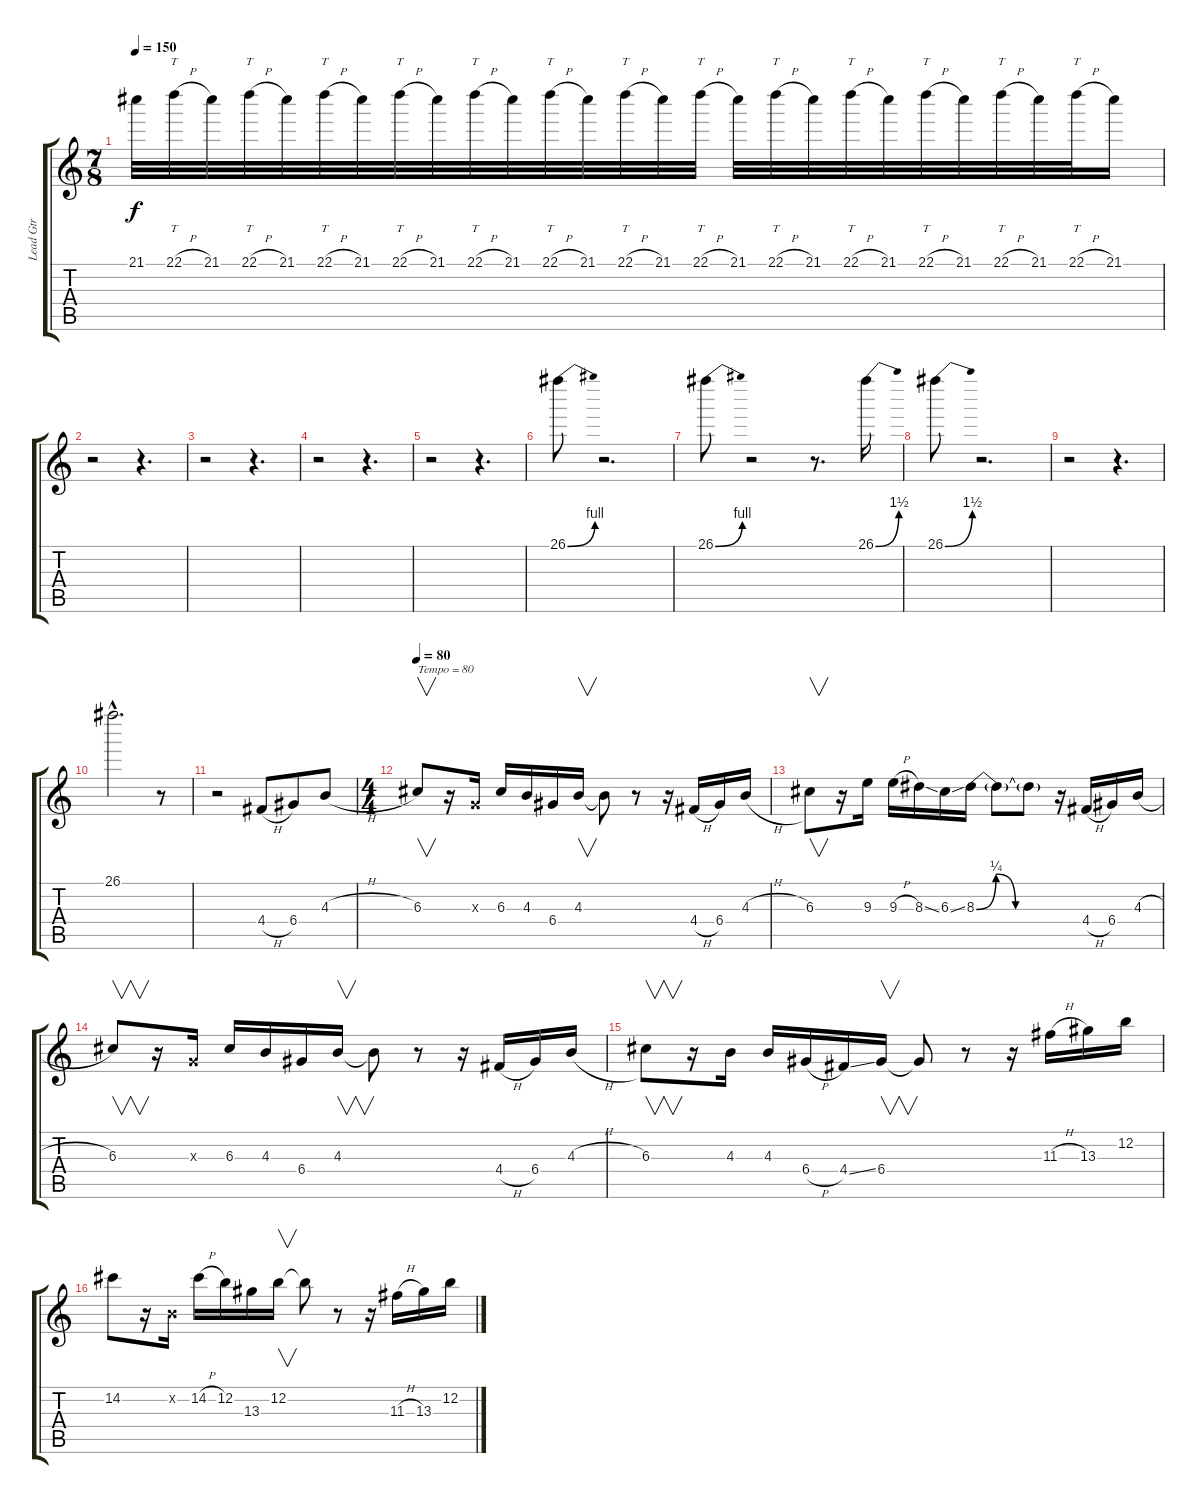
\track ("Lead Gtr" "Lead Gtr") {instrument distortionguitar}
\staff {score tabs}
\tuning (E4 B3 G3 D3 A2 E2) {hide}
\ts (7 8)
\tempo 150
\clef g2
\ks c
21.1.32{dy f} 22.1{h}.32{tt} 21.1.32 22.1{h}.32{tt} 21.1.32 22.1{h}.32{tt} 21.1.32 22.1{h}.32{tt} 21.1.32 22.1{h}.32{tt} 21.1.32 22.1{h}.32{tt} 21.1.32 22.1{h}.32{tt} 21.1.32 22.1{h}.32{tt} 21.1.32 22.1{h}.32{tt} 21.1.32 22.1{h}.32{tt} 21.1.32 22.1{h}.32{tt} 21.1.32 22.1{h}.32{tt} 21.1.32 22.1{h}.32{tt} 21.1.16 |
r.2 r.4{d} |
r.2 r.4{d} |
r.2 r.4{d} |
r.2 r.4{d} |
26.1{be (bend 0 0 60 4)}.8 r.2{d} |
26.1{be (bend 0 0 60 4)}.8 r.2 r.8{d} 26.1{be (bend 0 0 60 6)}.16 |
26.1{be (bend 0 0 60 6)}.8 r.2{d} |
r.2 r.4{d} |
26.1{hac}.2{d volume 0} r.8 |
r.2 4.4{h}.8{volume 16} 6.4.8 4.3{h}.8 |
\ts (4 4)
\tempo 80
6.3.8{v txt "Tempo = 80"} r.16 0.3{x}.16 6.3.16 4.3.16 6.4.16 4.3.16{v} 4.3{t}.8 r.8 r.16 4.4{h}.16 6.4.16 4.3{h}.16 |
6.3.8{v} r.16 9.3.16 9.3{h}.16 8.3{ss}.16 6.3{ss}.16 8.3{be (custom 0 0 15 1 30 0 60 0)}.16 8.3{t}.8 8.3{t}.8 r.16 4.4{h}.16 6.4.16 4.3{h}.16 |
6.3.8{v} r.16 0.3{x}.16 6.3.16 4.3.16 6.4.16 4.3.16{v} 4.3{t}.8 r.8 r.16 4.4{h}.16 6.4.16 4.3{h}.16 |
6.3.8{v} r.16 4.3.16 4.3.16 6.4{h}.16 4.4{ss}.16 6.4.16{v} 6.4{t}.8 r.8 r.16 11.3{h}.16 13.3.16 12.2.16 |
14.2.8 r.16 0.2{x}.16 14.2{h}.16 12.2.16 13.3.16 12.2.16{v} 12.2{t}.8 r.8 r.16 11.3{h}.16 13.3.16 12.2{h}.16
